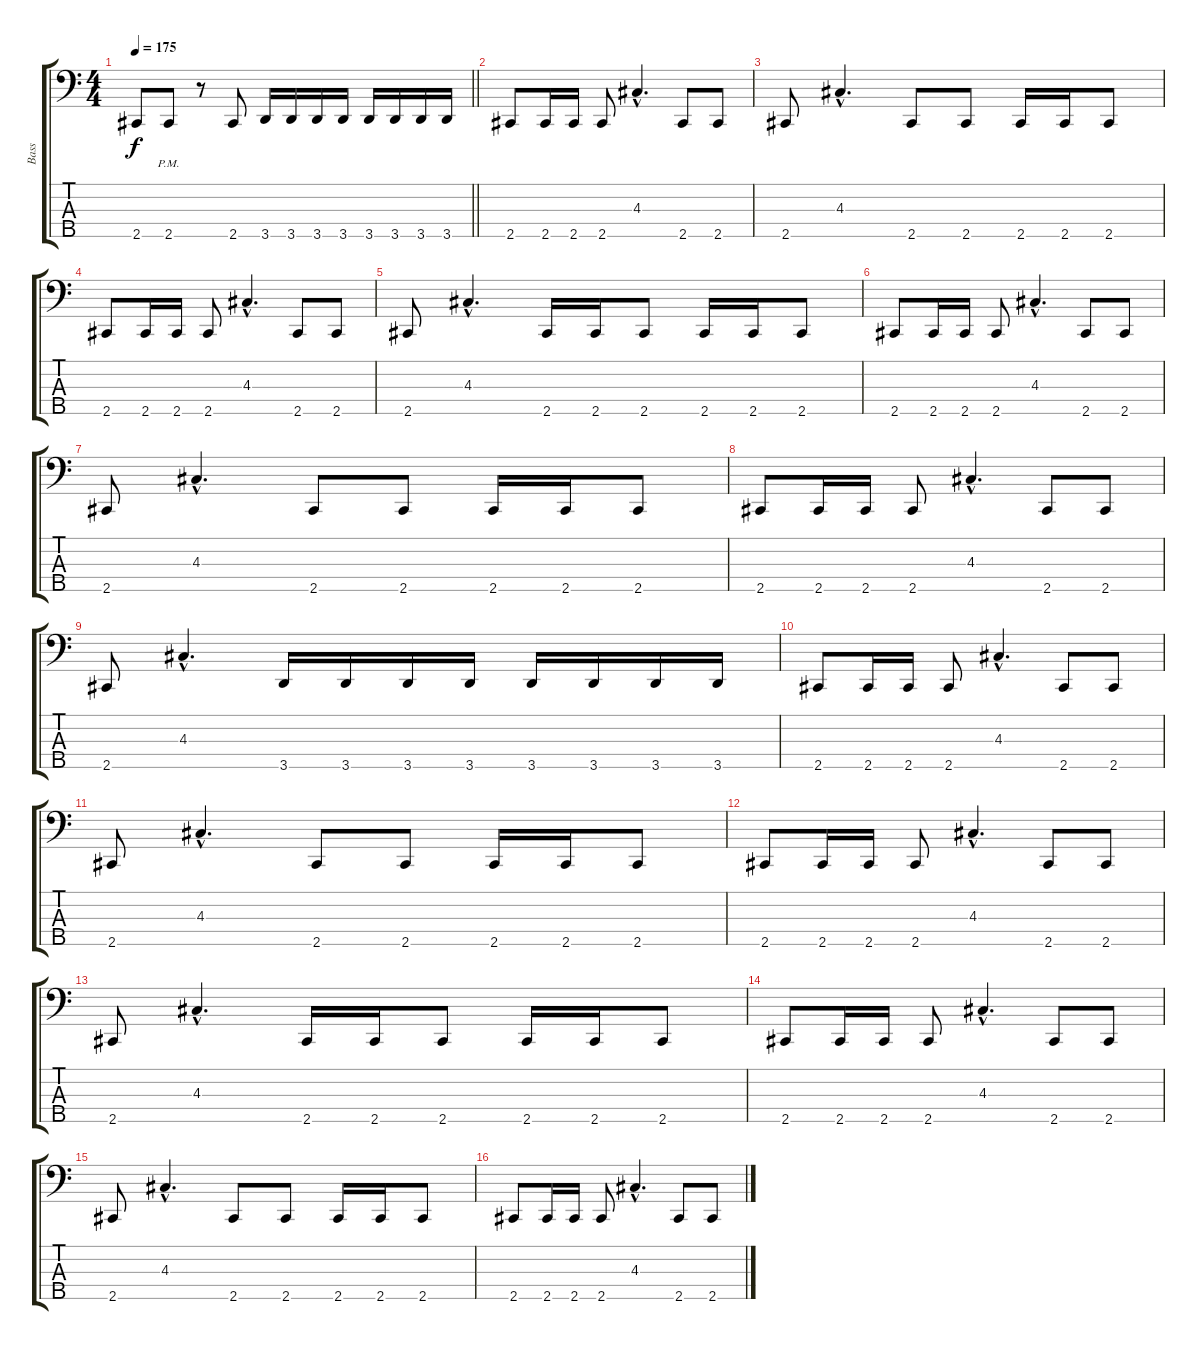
\track ("Bass" "Bass") {instrument electricbasspick}
\staff {score tabs}
\tuning (G2 D2 A1 E1 B0) {hide}
\ts (4 4)
\tempo 175
\clef f4
\barLineRight lightlight
\ks c
2.5.8{dy f} 2.5{pm}.8 r.8 2.5.8 3.5.16 3.5.16 3.5.16 3.5.16 3.5.16 3.5.16 3.5.16 3.5.16 |
2.5.8 2.5.16 2.5.16 2.5.8 4.3{hac}.4{d} 2.5.8 2.5.8 |
2.5.8 4.3{hac}.4{d} 2.5.8 2.5.8 2.5.16 2.5.16 2.5.8 |
2.5.8 2.5.16 2.5.16 2.5.8 4.3{hac}.4{d} 2.5.8 2.5.8 |
2.5.8 4.3{hac}.4{d} 2.5.16 2.5.16 2.5.8 2.5.16 2.5.16 2.5.8 |
2.5.8 2.5.16 2.5.16 2.5.8 4.3{hac}.4{d} 2.5.8 2.5.8 |
2.5.8 4.3{hac}.4{d} 2.5.8 2.5.8 2.5.16 2.5.16 2.5.8 |
2.5.8 2.5.16 2.5.16 2.5.8 4.3{hac}.4{d} 2.5.8 2.5.8 |
2.5.8 4.3{hac}.4{d} 3.5.16 3.5.16 3.5.16 3.5.16 3.5.16 3.5.16 3.5.16 3.5.16 |
2.5.8 2.5.16 2.5.16 2.5.8 4.3{hac}.4{d} 2.5.8 2.5.8 |
2.5.8 4.3{hac}.4{d} 2.5.8 2.5.8 2.5.16 2.5.16 2.5.8 |
2.5.8 2.5.16 2.5.16 2.5.8 4.3{hac}.4{d} 2.5.8 2.5.8 |
2.5.8 4.3{hac}.4{d} 2.5.16 2.5.16 2.5.8 2.5.16 2.5.16 2.5.8 |
2.5.8 2.5.16 2.5.16 2.5.8 4.3{hac}.4{d} 2.5.8 2.5.8 |
2.5.8 4.3{hac}.4{d} 2.5.8 2.5.8 2.5.16 2.5.16 2.5.8 |
2.5.8 2.5.16 2.5.16 2.5.8 4.3{hac}.4{d} 2.5.8 2.5.8
